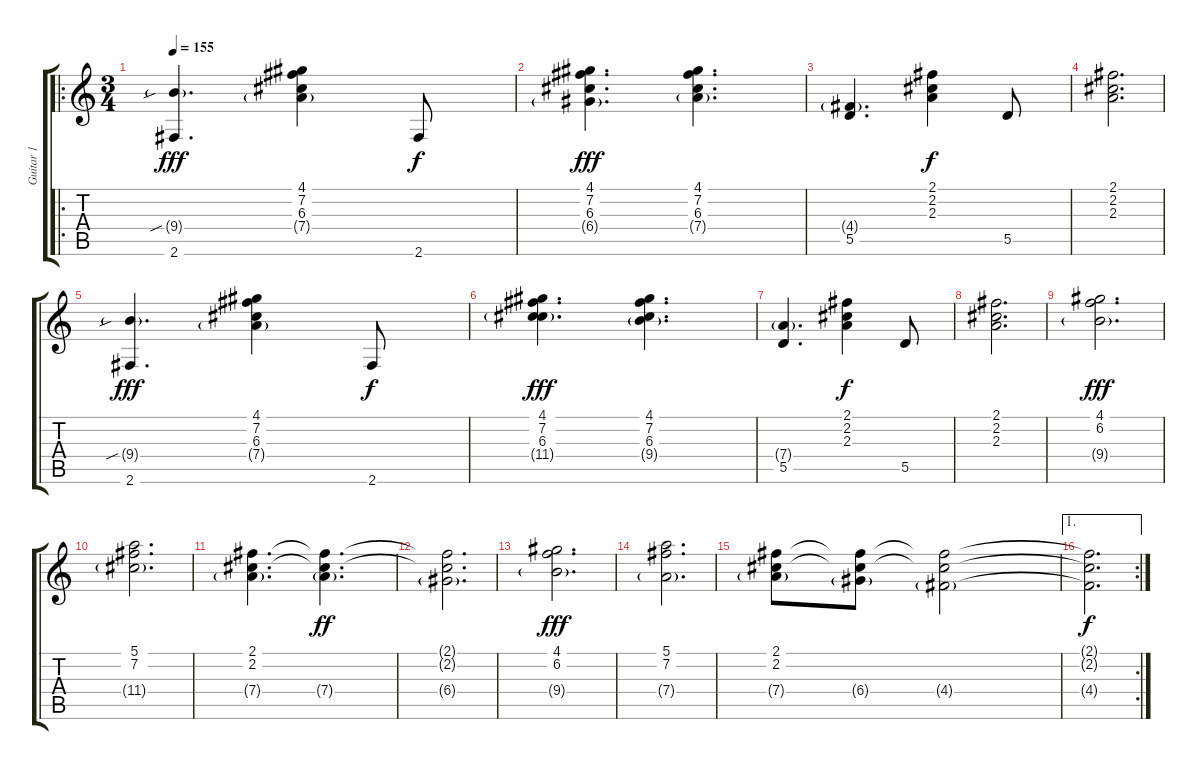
\track ("Guitar 1" "Guitar 1") {instrument electricguitarjazz}
\staff {score tabs}
\tuning (E4 B3 G3 D3 A2 E2) {hide}
\ro
\ts (3 4)
\tempo 155
\clef g2
\ks c
(9.4{sib g} 2.6).4{d dy fff} (4.1 7.2 6.3 7.4{g}).4 2.6.8{dy f} |
(4.1 7.2 6.3 6.4{g}).4{d dy fff} (4.1 7.2 6.3 7.4{g}).4{d} |
(4.4{g} 5.5).4{d} (2.1 2.2 2.3).4{dy f} 5.5.8 |
(2.1 2.2 2.3).2{d} |
(9.4{sib g} 2.6).4{d dy fff} (4.1 7.2 6.3 7.4{g}).4 2.6.8{dy f} |
(4.1 7.2 6.3 11.4{g}).4{d dy fff} (4.1 7.2 6.3 9.4{g}).4{d} |
(7.4{g} 5.5).4{d} (2.1 2.2 2.3).4{dy f} 5.5.8 |
(2.1 2.2 2.3).2{d} |
(4.1 6.2 9.4{g}).2{d dy fff} |
(5.1 7.2 11.4{g}).2{d} |
(2.1 2.2 7.4{g}).4{d} (2.1{t} 2.2{t} 7.4{g}).4{d dy ff} |
(2.1{t} 2.2{t} 6.4{g}).2{d} |
(4.1 6.2 9.4{g}).2{d dy fff} |
(5.1 7.2 7.4{g}).2{d} |
(2.1 2.2 7.4{g}).8 (2.1{t} 2.2{t} 6.4{g}).8 (2.1{t} 2.2{t} 4.4{g}).2 |
\ae 1
\rc 2
(2.1{t} 2.2{t} 4.4{t}).2{d dy f}
